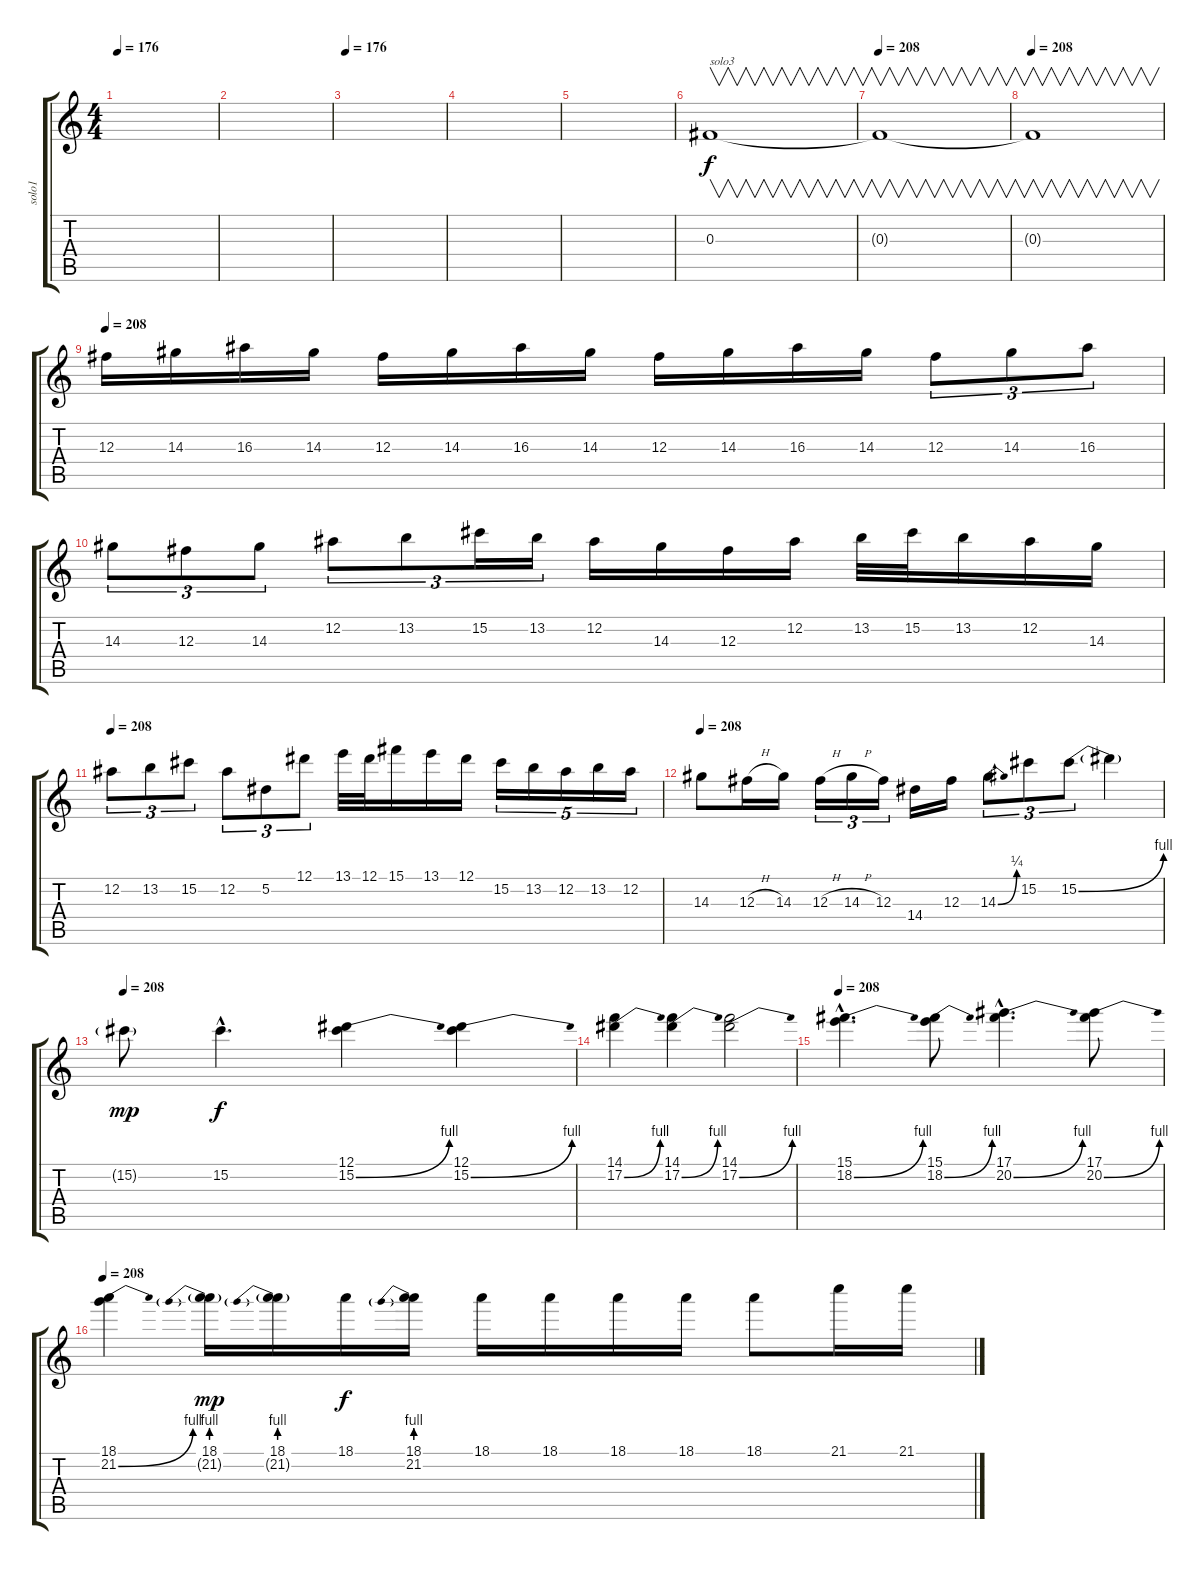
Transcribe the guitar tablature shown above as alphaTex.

\track ("solo1" "solo1") {instrument distortionguitar}
\staff {score tabs}
\tuning (Eb4 Bb3 Gb3 Db3 Ab2 Eb2) {hide}
\ts (4 4)
\tempo 176
\clef g2
\ks c
|
|
\tempo 176
|
|
|
0.3.1{v txt "solo3"} |
\tempo 208
0.3{t}.1{v} |
\tempo 208
0.3{t}.1{v} |
\tempo 208
12.3.16 14.3.16 16.3.16 14.3.16 12.3.16 14.3.16 16.3.16 14.3.16 12.3.16 14.3.16 16.3.16 14.3.16 12.3.8{tu (3 2)} 14.3.8{tu (3 2)} 16.3.8{tu (3 2)} |
14.3.8{tu (3 2)} 12.3.8{tu (3 2)} 14.3.8{tu (3 2)} 12.2.8{tu (3 2)} 13.2.8{tu (3 2)} 15.2.16{tu (3 2)} 13.2.16{tu (3 2)} 12.2.16 14.3.16 12.3.16 12.2.16 13.2.32 15.2.32 13.2.16 12.2.16 14.3.16 |
\tempo 208
12.2.8{tu (3 2)} 13.2.8{tu (3 2)} 15.2.8{tu (3 2)} 12.2.8{tu (3 2)} 5.2.8{tu (3 2)} 12.1.8{tu (3 2)} 13.1.32 12.1.32 15.1.16 13.1.16 12.1.16 15.2.16{tu (5 4)} 13.2.16{tu (5 4)} 12.2.16{tu (5 4)} 13.2.16{tu (5 4)} 12.2.16{tu (5 4)} |
\tempo 208
14.3.8 12.3{h}.16 14.3.16 12.3{h}.16{tu (3 2)} 14.3{h}.16{tu (3 2)} 12.3.16{tu (3 2)} 14.4.16 12.3.16 14.3{be (bend 0 0 60 1)}.8{tu (3 2)} 15.2.8{tu (3 2)} 15.2{be (bend 0 0 60 4)}.8{tu (3 2)} 15.2{t}.4 |
\tempo 208
15.2{g}.8{dy mp} 15.2{hac}.4{d dy f} (12.1 15.2{be (bend 0 0 60 4)}).4 (12.1 15.2{be (bend 0 0 60 4)}).4 |
(14.1 17.2{be (bend 0 0 60 4)}).4 (14.1 17.2{be (bend 0 0 60 4)}).4 (14.1 17.2{be (bend 0 0 60 4)}).2 |
\tempo 208
(15.1{hac} 18.2{be (bend 0 0 60 4) hac}).4{d} (15.1 18.2{be (bend 0 0 60 4)}).8 (17.1{hac} 20.2{be (bend 0 0 60 4) hac}).4{d} (17.1 20.2{be (bend 0 0 60 4)}).8 |
\tempo 208
(18.1 21.2{be (bend 0 0 60 4)}).4 (18.1 21.2{be (prebend 0 4 60 4) g}).16{dy mp} (18.1 21.2{be (prebend 0 4 60 4) g}).16 18.1.16{dy f} (18.1 21.2{be (prebend 0 4 60 4)}).16 18.1.16 18.1.16 18.1.16 18.1.16 18.1.8 21.1.16 21.1.16
